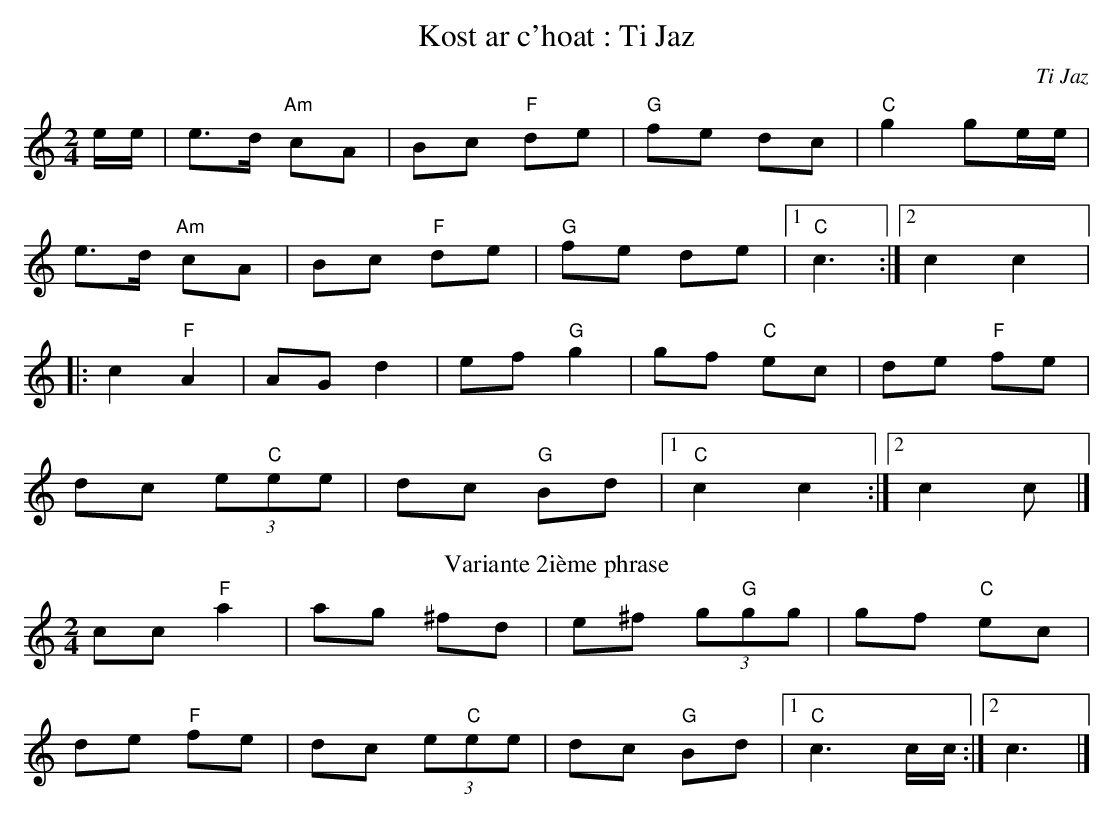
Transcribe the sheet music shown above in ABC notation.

X:1
T:Kost ar c'hoat : Ti Jaz
C:Ti Jaz
K:C
T:
M:2/4
L:1/16
K:C
ee | e3d "Am"c2A2 | B2c2 "F"d2e2 | "G"f2e2 d2c2 | "C"g4 g2ee |
e3d "Am"c2A2 | B2c2 "F"d2e2 | "G"f2e2 d2e2 |1 "C"c6 :|2 c4 c4 |:
c4 "F"A4 | A2G2 d4 | e2f2 "G"g4 | g2f2 "C"e2c2 | d2e2 "F"f2e2 |
d2c2 (3e2"C"e2e2 | d2c2 "G"B2d2 |1 "C"c4 c4 :|2 c4 c2 |]
T:Variante 2ième phrase
c2c2 "F"a4 | a2g2 ^f2d2 | e2^f2 (3g2"G"g2g2 | g2f2 "C"e2c2 |
d2e2 "F"f2e2 | d2c2 (3e2"C"e2e2 | d2c2 "G"B2d2 |1 "C"c6 cc :|2 c6 |]
